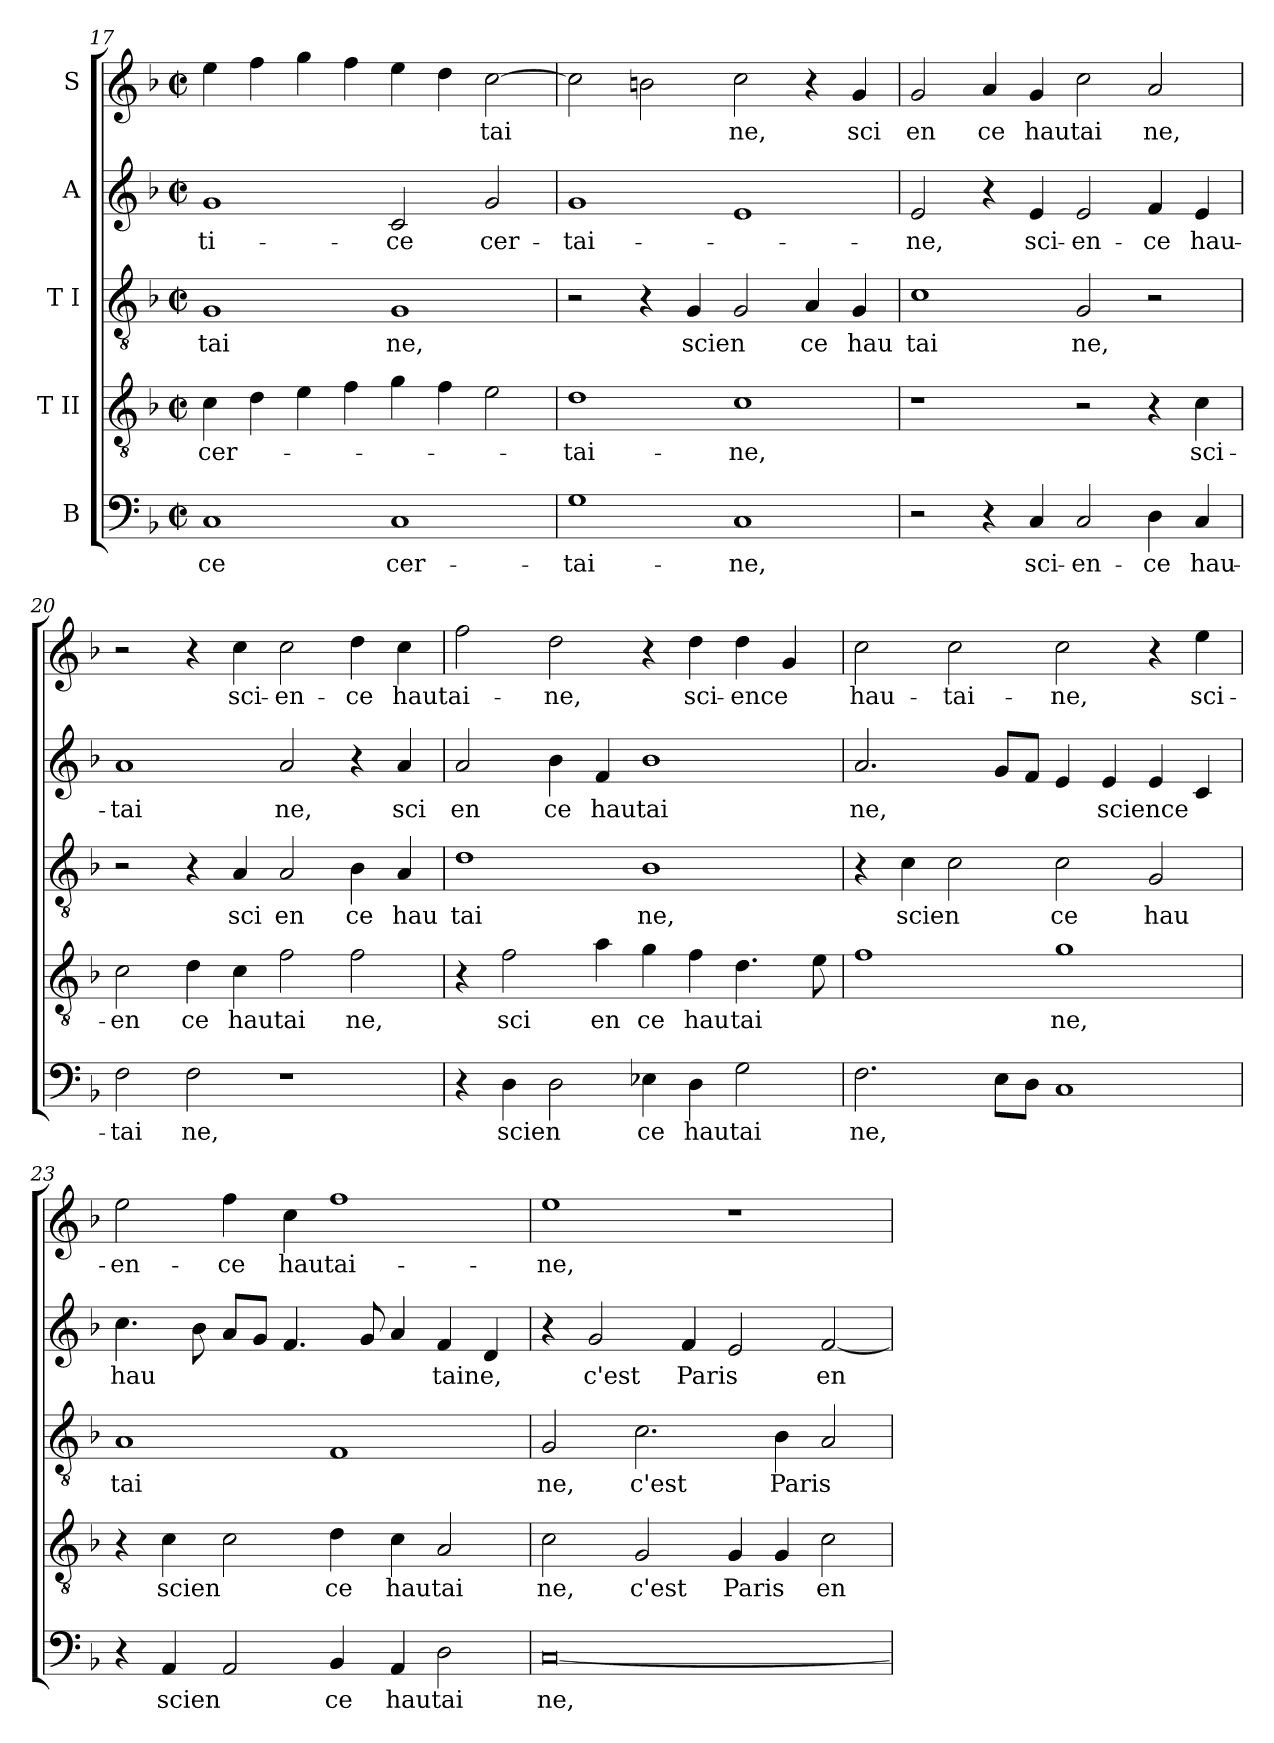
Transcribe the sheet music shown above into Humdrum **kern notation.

**kern	**text	**kern	**text	**kern	**text	**kern	**text	**kern	**text
*part5	*part5	*part4	*part4	*part3	*part3	*part2	*part2	*part1	*part1
*staff5	*staff5	*staff4	*staff4	*staff3	*staff3	*staff2	*staff2	*staff1	*staff1
*I"B	*	*I"T II	*	*I"T I	*	*I"A	*	*I"S	*
*clefF4	*	*clefGv2	*	*clefGv2	*	*clefG2	*	*clefG2	*
*k[b-]	*	*k[b-]	*	*k[b-]	*	*k[b-]	*	*k[b-]	*
*F:	*	*F:	*	*F:	*	*F:	*	*F:	*
*M2/2	*	*M2/2	*	*M2/2	*	*M2/2	*	*M2/2	*
*met(c|)	*	*met(c|)	*	*met(c|)	*	*met(c|)	*	*met(c|)	*
=17	=17	=17	=17	=17	=17	=17	=17	=17	=17
!	!LO:LY:b:cj	!	!LO:LY:b	!	!LO:LY:b:cj	!	!LO:LY:b:cj	!	!
1C	-ce	4c\	cer-	1G	tai	1g	-ti-	4ee\	.
.	.	4d\	.	.	.	.	.	4ff\	.
.	.	4e\	.	.	.	.	.	4gg\	.
.	.	4f\	.	.	.	.	.	4ff\	.
!	!LO:LY:b:cj	!	!	!	!LO:LY:b:cj	!	!LO:LY:b:cj	!	!
1C	cer-	4g\	.	1G	ne,	2c/	-ce	4ee\	.
.	.	4f\	.	.	.	.	.	4dd\	.
!	!	!	!	!	!	!	!LO:LY:b:cj	!	!LO:LY:b
.	.	2e\	.	.	.	2g/	cer-	[>2cc\	tai
=18	=18	=18	=18	=18	=18	=18	=18	=18	=18
!	!LO:LY:b:cj	!	!LO:LY:b:cj	!	!	!	!LO:LY:b:cj	!	!
1G	-tai-	1d	-tai-	2r	.	1g	-tai-	2cc\]	.
.	.	.	.	4r	.	.	.	2b\	.
!	!	!	!	!	!LO:LY:b:cj	!	!	!	!
.	.	.	.	4G/	scien	.	.	.	.
!	!LO:LY:b:cj	!	!LO:LY:b:cj	!	!	!	!	!	!LO:LY:b:cj
1C	-ne,	1c	-ne,	2G/	.	1e	.	2cc\	ne,
!	!	!	!	!	!LO:LY:b:cj	!	!	!	!
.	.	.	.	4A/	ce	.	.	4r	.
!	!	!	!	!	!LO:LY:b:cj	!	!	!	!LO:LY:b:cj
.	.	.	.	4G/	hau	.	.	4g/	sci
=19	=19	=19	=19	=19	=19	=19	=19	=19	=19
!	!	!	!	!	!LO:LY:b:cj	!	!LO:LY:b:cj	!	!LO:LY:b:cj
2r	.	1r	.	1c	tai	2e/	-ne,	2g/	en
!	!	!	!	!	!	!	!	!	!LO:LY:b:cj
4r	.	.	.	.	.	4r	.	4a/	ce
!	!LO:LY:b:cj	!	!	!	!	!	!LO:LY:b:cj	!	!LO:LY:b:cj
4C/	sci-	.	.	.	.	4e/	sci-	4g/	hautai
!	!LO:LY:b:cj	!	!	!	!LO:LY:b:cj	!	!LO:LY:b:cj	!	!
2C/	-en-	2r	.	2G/	ne,	2e/	-en-	2cc\	.
!	!LO:LY:b:cj	!	!	!	!	!	!LO:LY:b:cj	!	!LO:LY:b:cj
4D\	-ce	4r	.	2r	.	4f/	-ce	2a/	ne,
!	!LO:LY:b:cj	!	!LO:LY:b:cj	!	!	!	!LO:LY:b:cj	!	!
4C/	hau-	4c\	sci-	.	.	4e/	hau-	.	.
!!LO:LB:g=z
=20	=20	=20	=20	=20	=20	=20	=20	=20	=20
!	!LO:LY:b:cj	!	!LO:LY:b:cj	!	!	!	!LO:LY:b:cj	!	!
2F\	-tai	2c\	-en	2r	.	1a	-tai	2r	.
!	!LO:LY:b:cj	!	!LO:LY:b:cj	!	!	!	!	!	!
2F\	ne,	4d\	ce	4r	.	.	.	4r	.
!	!	!	!LO:LY:b:cj	!	!LO:LY:b:cj	!	!	!	!LO:LY:b:cj
.	.	4c\	hautai	4A/	sci	.	.	4cc\	sci-
!	!	!	!	!	!LO:LY:b:cj	!	!LO:LY:b:cj	!	!LO:LY:b:cj
1r	.	2f\	.	2A/	en	2a/	ne,	2cc\	-en-
!	!	!	!LO:LY:b:cj	!	!LO:LY:b:cj	!	!	!	!LO:LY:b:cj
.	.	2f\	ne,	4B-\	ce	4r	.	4dd\	-ce
!	!	!	!	!	!LO:LY:b:cj	!	!LO:LY:b:cj	!	!LO:LY:b:cj
.	.	.	.	4A/	hau	4a/	sci	4cc\	hautai-
=21	=21	=21	=21	=21	=21	=21	=21	=21	=21
!	!	!	!	!	!LO:LY:b:cj	!	!LO:LY:b:cj	!	!
4r	.	4r	.	1d	tai	2a/	en	2ff\	.
!	!LO:LY:b:cj	!	!LO:LY:b:cj	!	!	!	!	!	!
4D\	scien	2f\	sci	.	.	.	.	.	.
!	!	!	!	!	!	!	!LO:LY:b:cj	!	!LO:LY:b:cj
2D\	.	.	.	.	.	4b-\	ce	2dd\	-ne,
!	!	!	!LO:LY:b:cj	!	!	!	!LO:LY:b:cj	!	!
.	.	4a\	en	.	.	4f/	hautai	.	.
!	!LO:LY:b:cj	!	!LO:LY:b:cj	!	!LO:LY:b:cj	!	!	!	!
4E-X\	ce	4g\	ce	1B-	ne,	1b-	.	4r	.
!	!LO:LY:b:cj	!	!LO:LY:b:cj	!	!	!	!	!	!LO:LY:b:cj
4D\	hautai	4f\	hau	.	.	.	.	4dd\	sci-
!	!	!	!LO:LY:b	!	!	!	!	!	!LO:LY:b:cj
2G\	.	4.d\	tai	.	.	.	.	4dd\	-ence
.	.	.	.	.	.	.	.	4g/	.
.	.	8e\	.	.	.	.	.	.	.
=22	=22	=22	=22	=22	=22	=22	=22	=22	=22
!	!LO:LY:b	!	!	!	!	!	!LO:LY:b	!	!LO:LY:b:cj
2.F\	ne,	1f	.	4r	.	2.a/	ne,	2cc\	hau-
!	!	!	!	!	!LO:LY:b:cj	!	!	!	!
.	.	.	.	4c\	scien	.	.	.	.
!	!	!	!	!	!	!	!	!	!LO:LY:b:cj
.	.	.	.	2c\	.	.	.	2cc\	-tai-
8E\L	.	.	.	.	.	8g/L	.	.	.
8D\J	.	.	.	.	.	8f/J	.	.	.
!	!	!	!LO:LY:b:cj	!	!LO:LY:b:cj	!	!	!	!LO:LY:b:cj
1C	.	1g	ne,	2c\	ce	4e/	.	2cc\	-ne,
!	!	!	!	!	!	!	!LO:LY:b	!	!
.	.	.	.	.	.	4e/	science	.	.
!	!	!	!	!	!LO:LY:b:cj	!	!	!	!
.	.	.	.	2G/	hau	4e/	.	4r	.
!	!	!	!	!	!	!	!	!	!LO:LY:b:cj
.	.	.	.	.	.	4c/	.	4ee\	sci-
=23	=23	=23	=23	=23	=23	=23	=23	=23	=23
!	!	!	!	!	!LO:LY:b:cj	!	!LO:LY:b	!	!LO:LY:b:cj
4r	.	4r	.	1A	tai	4.cc\	hau	2ee\	-en-
!	!LO:LY:b:cj	!	!LO:LY:b:cj	!	!	!	!	!	!
4AA/	scien	4c\	scien	.	.	.	.	.	.
.	.	.	.	.	.	8b-\	.	.	.
!	!	!	!	!	!	!	!	!	!LO:LY:b:cj
2AA/	.	2c\	.	.	.	8a/L	.	4ff\	-ce
.	.	.	.	.	.	8g/J	.	.	.
!	!	!	!	!	!	!	!	!	!LO:LY:b:cj
.	.	.	.	.	.	4.f/	.	4cc\	hautai-
!	!LO:LY:b:cj	!	!LO:LY:b:cj	!	!	!	!	!	!
4BB-/	ce	4d\	ce	1F	.	.	.	1ff	.
.	.	.	.	.	.	8g/	.	.	.
!	!LO:LY:b:cj	!	!LO:LY:b:cj	!	!	!	!	!	!
4AA/	hautai	4c\	hautai	.	.	4a/	.	.	.
!	!	!	!	!	!	!	!LO:LY:b	!	!
2D\	.	2A/	.	.	.	4f/	taine,	.	.
.	.	.	.	.	.	4d/	.	.	.
=24	=24	=24	=24	=24	=24	=24	=24	=24	=24
!	!LO:LY:b:cj	!	!LO:LY:b:cj	!	!LO:LY:b:cj	!	!	!	!LO:LY:b:cj
[>0C	ne,	2c\	ne,	2G/	ne,	4r	.	1ee	-ne,
!	!	!	!	!	!	!	!LO:LY:b:cj	!	!
.	.	.	.	.	.	2g/	c'est	.	.
!	!	!	!LO:LY:b:cj	!	!LO:LY:b:cj	!	!	!	!
.	.	2G/	c'est	2.c\	c'est	.	.	.	.
!	!	!	!	!	!	!	!LO:LY:b:cj	!	!
.	.	.	.	.	.	4f/	Paris	.	.
!	!	!	!LO:LY:b:cj	!	!	!	!	!	!
.	.	4G/	Paris	.	.	2e/	.	1r	.
!	!	!	!	!	!LO:LY:b	!	!	!	!
.	.	4G/	.	4B-\	Paris	.	.	.	.
!	!	!	!LO:LY:b:cj	!	!	!	!LO:LY:b:cj	!	!
.	.	2c\	en	2A/	.	[>2f/	en	.	.
=	=	=	=	=	=	=	=	=	=
*-	*-	*-	*-	*-	*-	*-	*-	*-	*-
